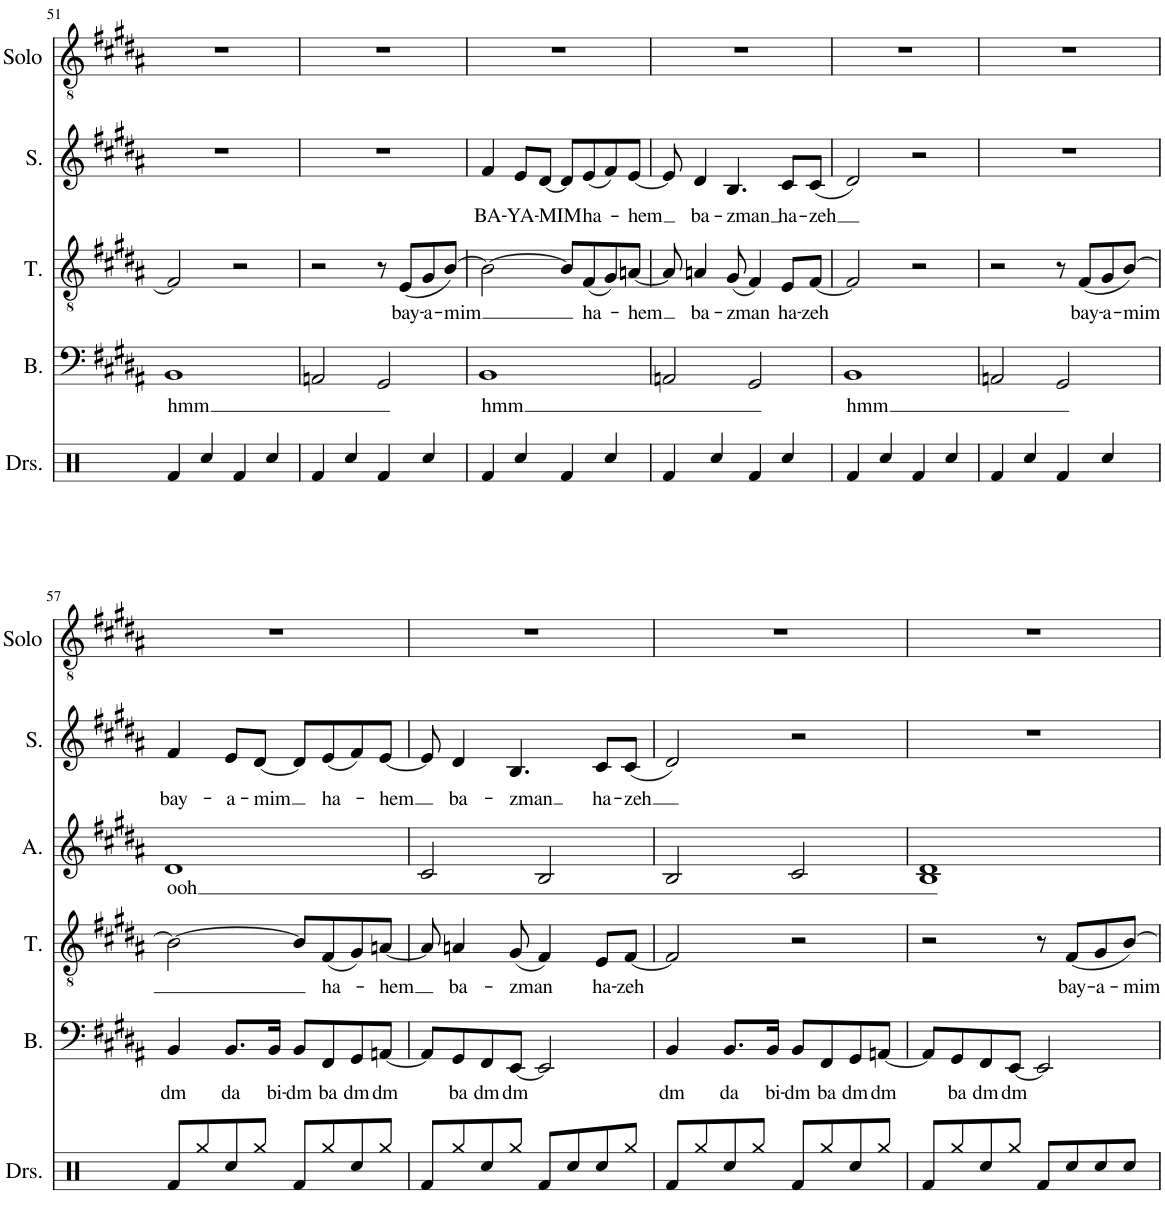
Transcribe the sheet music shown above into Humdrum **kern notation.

**kern	**text	**kern	**text	**kern	**text	**kern	**text
*part4	*part4	*part3	*part3	*part2	*part2	*part1	*part1
*staff4	*staff4	*staff3	*staff3	*staff2	*staff2	*staff1	*staff1
*I"Bass	*	*I"Tenor	*	*I"Alto	*	*I"Soprano	*
*I'B.	*	*I'T.	*	*I'A.	*	*I'S.	*
!!LO:PB:g=z
*clefF4	*	*clefGv2	*	*clefG2	*	*clefG2	*
*k[f#c#g#d#a#]	*	*k[f#c#g#d#a#]	*	*k[f#c#g#d#a#]	*	*k[f#c#g#d#a#]	*
*M4/4	*	*M4/4	*	*M4/4	*	*M4/4	*
=51	=51	=51	=51	=51	=51	=51	=51
!	!LO:LY:b	!	!	!	!	!	!
1BB	hmm	2F#/]	.	1r	.	1r	.
.	.	2r	.	.	.	.	.
=52	=52	=52	=52	=52	=52	=52	=52
2AAn/	.	2r	.	1r	.	1r	.
2GG#/	.	8r	.	.	.	.	.
!	!	!	!LO:LY:b	!	!	!	!
.	.	(8E/L	bay-	.	.	.	.
!	!	!	!LO:LY:b	!	!	!	!
.	.	8G#/	-a-	.	.	.	.
!	!	!	!LO:LY:b	!	!	!	!
.	.	[8B/J)	-mim	.	.	.	.
=53	=53	=53	=53	=53	=53	=53	=53
!	!LO:LY:b	!	!	!	!	!	!LO:LY:b
1BB	hmm	2B\_	.	1r	.	4f#/	BA-
!	!	!	!	!	!	!	!LO:LY:b
.	.	.	.	.	.	8e/L	-YA-
!	!	!	!	!	!	!	!LO:LY:b
.	.	.	.	.	.	[8d#/J	-MIM
.	.	8B/L]	.	.	.	8d#/L]	.
!	!	!	!LO:LY:b	!	!	!	!LO:LY:b
.	.	(8F#/	ha-	.	.	(8e/	ha-
.	.	8G#/)	.	.	.	8f#/)	.
!	!	!	!LO:LY:b	!	!	!	!LO:LY:b
.	.	[8An/J	-hem	.	.	[8e/J	-hem
=54	=54	=54	=54	=54	=54	=54	=54
2AAn/	.	8A/]	.	1r	.	8e/]	.
!	!	!	!LO:LY:b	!	!	!	!LO:LY:b
.	.	4An/	ba-	.	.	4d#/	ba-
!	!	!	!LO:LY:b	!	!	!	!LO:LY:b
.	.	(8G#/	-zman	.	.	4.B/	-zman
2GG#/	.	4F#/)	.	.	.	.	.
!	!	!	!LO:LY:b	!	!	!	!LO:LY:b
.	.	8E/L	ha-	.	.	8c#/L	ha-
!	!	!	!LO:LY:b	!	!	!	!LO:LY:b
.	.	[8F#/J	-zeh	.	.	(8c#/J	-zeh
=55	=55	=55	=55	=55	=55	=55	=55
!	!LO:LY:b	!	!	!	!	!	!
1BB	hmm	2F#/]	.	1r	.	2d#/)	.
.	.	2r	.	.	.	2r	.
=56	=56	=56	=56	=56	=56	=56	=56
2AAn/	.	2r	.	1r	.	1r	.
2GG#/	.	8r	.	.	.	.	.
!	!	!	!LO:LY:b	!	!	!	!
.	.	(8F#/L	bay-	.	.	.	.
!	!	!	!LO:LY:b	!	!	!	!
.	.	8G#/	-a-	.	.	.	.
!	!	!	!LO:LY:b	!	!	!	!
.	.	[8B/J)	-mim	.	.	.	.
!!LO:LB:g=z
=57	=57	=57	=57	=57	=57	=57	=57
!	!LO:LY:b	!	!	!	!LO:LY:b	!	!LO:LY:b
4BB/	dm	2B\_	.	1d#	ooh	4f#/	bay-
!	!LO:LY:b	!	!	!	!	!	!LO:LY:b
8.BB/L	da	.	.	.	.	8e/L	-a-
!	!	!	!	!	!	!	!LO:LY:b
.	.	.	.	.	.	[8d#/J	-mim
!	!LO:LY:b	!	!	!	!	!	!
16BB/Jk	bi-	.	.	.	.	.	.
!	!LO:LY:b	!	!	!	!	!	!
8BB/L	-dm	8B/L]	.	.	.	8d#/L]	.
!	!LO:LY:b	!	!LO:LY:b	!	!	!	!LO:LY:b
8FF#/	ba	(8F#/	ha-	.	.	(8e/	ha-
!	!LO:LY:b	!	!	!	!	!	!
8GG#/	dm	8G#/)	.	.	.	8f#/)	.
!	!LO:LY:b	!	!LO:LY:b	!	!	!	!LO:LY:b
[8AAn/J	dm	[8An/J	-hem	.	.	[8e/J	-hem
=58	=58	=58	=58	=58	=58	=58	=58
8AA/L]	.	8A/]	.	2c#/	.	8e/]	.
!	!LO:LY:b	!	!LO:LY:b	!	!	!	!LO:LY:b
8GG#/	ba	4An/	ba-	.	.	4d#/	ba-
!	!LO:LY:b	!	!	!	!	!	!
8FF#/	dm	.	.	.	.	.	.
!	!LO:LY:b	!	!LO:LY:b	!	!	!	!LO:LY:b
[8EE/J	dm	(8G#/	-zman	.	.	4.B/	-zman
2EE/]	.	4F#/)	.	2B/	.	.	.
!	!	!	!LO:LY:b	!	!	!	!LO:LY:b
.	.	8E/L	ha-	.	.	8c#/L	ha-
!	!	!	!LO:LY:b	!	!	!	!LO:LY:b
.	.	[8F#/J	-zeh	.	.	(8c#/J	-zeh
=59	=59	=59	=59	=59	=59	=59	=59
!	!LO:LY:b	!	!	!	!	!	!
4BB/	dm	2F#/]	.	2B/	.	2d#/)	.
!	!LO:LY:b	!	!	!	!	!	!
8.BB/L	da	.	.	.	.	.	.
!	!LO:LY:b	!	!	!	!	!	!
16BB/Jk	bi-	.	.	.	.	.	.
!	!LO:LY:b	!	!	!	!	!	!
8BB/L	-dm	2r	.	2c#/	.	2r	.
!	!LO:LY:b	!	!	!	!	!	!
8FF#/	ba	.	.	.	.	.	.
!	!LO:LY:b	!	!	!	!	!	!
8GG#/	dm	.	.	.	.	.	.
!	!LO:LY:b	!	!	!	!	!	!
[8AAn/J	dm	.	.	.	.	.	.
=60	=60	=60	=60	=60	=60	=60	=60
8AA/L]	.	2r	.	1B 1d#	.	1r	.
!	!LO:LY:b	!	!	!	!	!	!
8GG#/	ba	.	.	.	.	.	.
!	!LO:LY:b	!	!	!	!	!	!
8FF#/	dm	.	.	.	.	.	.
!	!LO:LY:b	!	!	!	!	!	!
[8EE/J	dm	.	.	.	.	.	.
2EE/]	.	8r	.	.	.	.	.
!	!	!	!LO:LY:b	!	!	!	!
.	.	(8F#/L	bay-	.	.	.	.
!	!	!	!LO:LY:b	!	!	!	!
.	.	8G#/	-a-	.	.	.	.
!	!	!	!LO:LY:b	!	!	!	!
.	.	[8B/J)	-mim	.	.	.	.
=	=	=	=	=	=	=	=
*-	*-	*-	*-	*-	*-	*-	*-
